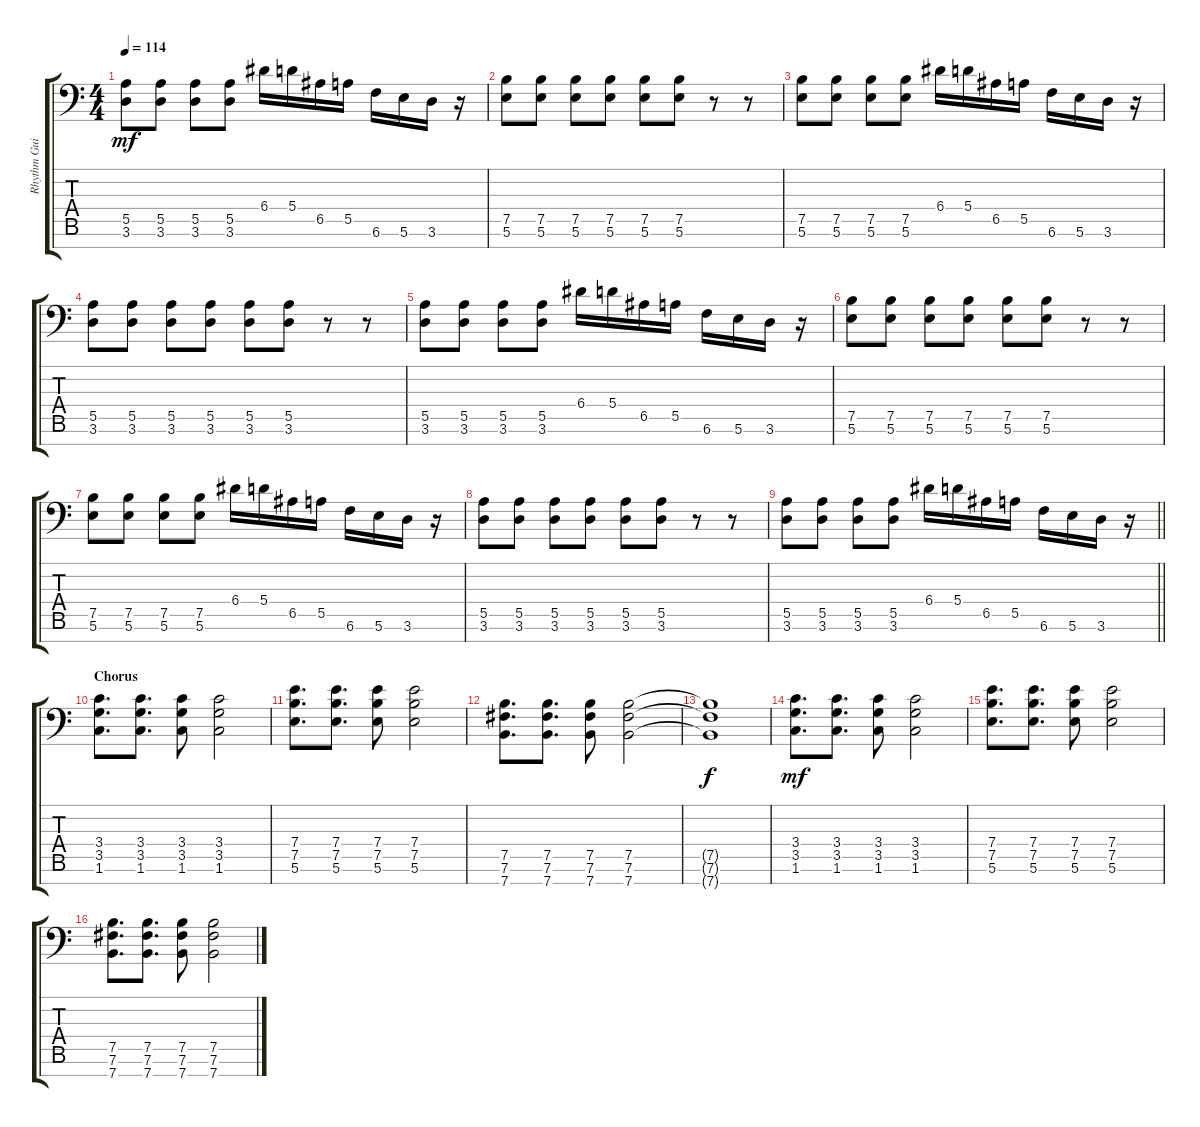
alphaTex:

\track ("Rhythm Guitar" "Rhythm Gui") {instrument distortionguitar}
\staff {score tabs}
\tuning (B3 G3 D3 A2 E2 B1 E1) {hide}
\ts (4 4)
\tempo 114
\clef f4
\ks c
(5.5 3.6).8{dy mf} (5.5 3.6).8 (5.5 3.6).8 (5.5 3.6).8 6.4.16 5.4.16 6.5.16 5.5.16 6.6.16 5.6.16 3.6.16 r.16 |
(7.5 5.6).8 (7.5 5.6).8 (7.5 5.6).8 (7.5 5.6).8 (7.5 5.6).8 (7.5 5.6).8 r.8 r.8 |
(7.5 5.6).8 (7.5 5.6).8 (7.5 5.6).8 (7.5 5.6).8 6.4.16 5.4.16 6.5.16 5.5.16 6.6.16 5.6.16 3.6.16 r.16 |
(5.5 3.6).8 (5.5 3.6).8 (5.5 3.6).8 (5.5 3.6).8 (5.5 3.6).8 (5.5 3.6).8 r.8 r.8 |
(5.5 3.6).8 (5.5 3.6).8 (5.5 3.6).8 (5.5 3.6).8 6.4.16 5.4.16 6.5.16 5.5.16 6.6.16 5.6.16 3.6.16 r.16 |
(7.5 5.6).8 (7.5 5.6).8 (7.5 5.6).8 (7.5 5.6).8 (7.5 5.6).8 (7.5 5.6).8 r.8 r.8 |
(7.5 5.6).8 (7.5 5.6).8 (7.5 5.6).8 (7.5 5.6).8 6.4.16 5.4.16 6.5.16 5.5.16 6.6.16 5.6.16 3.6.16 r.16 |
(5.5 3.6).8 (5.5 3.6).8 (5.5 3.6).8 (5.5 3.6).8 (5.5 3.6).8 (5.5 3.6).8 r.8 r.8 |
\barLineRight lightlight
(5.5 3.6).8 (5.5 3.6).8 (5.5 3.6).8 (5.5 3.6).8 6.4.16 5.4.16 6.5.16 5.5.16 6.6.16 5.6.16 3.6.16 r.16 |
\section ("" "Chorus")
(3.4 3.5 1.6).8{d} (3.4 3.5 1.6).8{d} (3.4 3.5 1.6).8 (3.4 3.5 1.6).2 |
(7.4 7.5 5.6).8{d} (7.4 7.5 5.6).8{d} (7.4 7.5 5.6).8 (7.4 7.5 5.6).2 |
(7.5 7.6 7.7).8{d} (7.5 7.6 7.7).8{d} (7.5 7.6 7.7).8 (7.5 7.6 7.7).2 |
(7.5{t} 7.6{t} 7.7{t}).1{dy f} |
(3.4 3.5 1.6).8{d dy mf} (3.4 3.5 1.6).8{d} (3.4 3.5 1.6).8 (3.4 3.5 1.6).2 |
(7.4 7.5 5.6).8{d} (7.4 7.5 5.6).8{d} (7.4 7.5 5.6).8 (7.4 7.5 5.6).2 |
(7.5 7.6 7.7).8{d} (7.5 7.6 7.7).8{d} (7.5 7.6 7.7).8 (7.5 7.6 7.7).2
